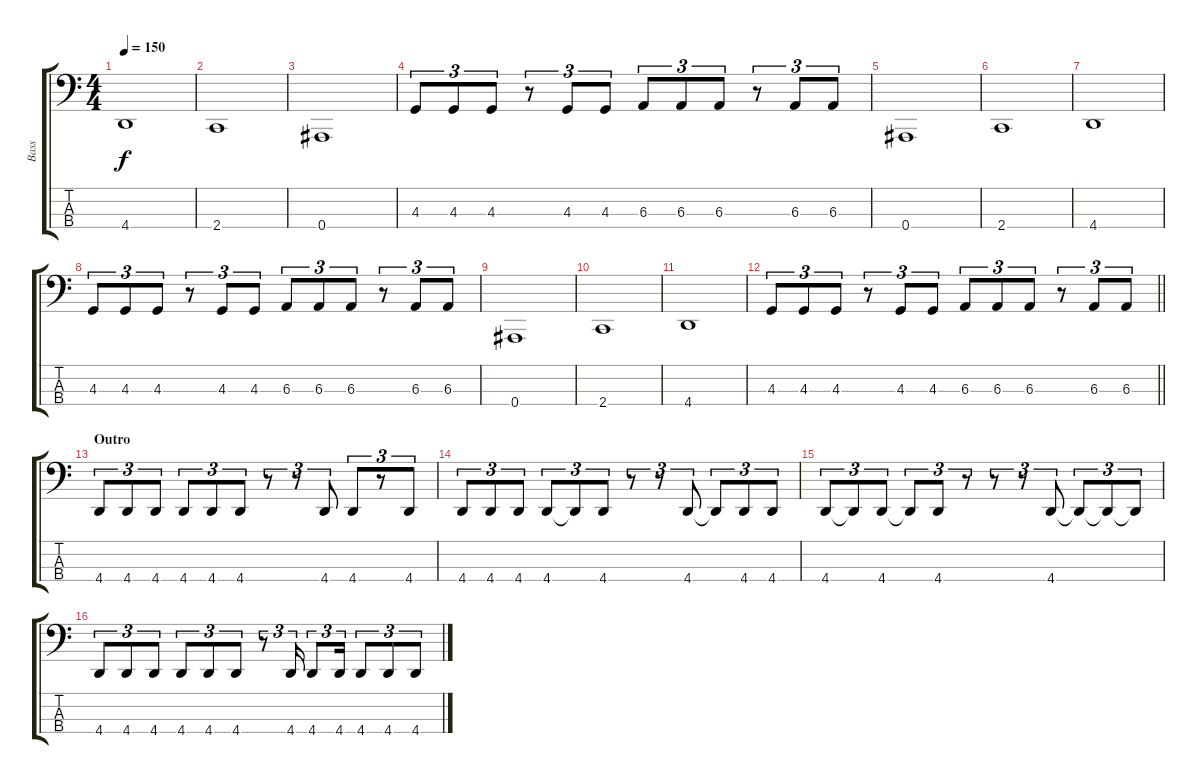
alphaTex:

\track ("Bass" "Bass") {instrument electricbassfinger}
\staff {score tabs}
\tuning (Db2 Ab1 Eb1 Bb0) {hide}
\ts (4 4)
\tempo 150
\clef f4
\ks c
4.4.1{dy f} |
2.4.1 |
0.4.1 |
4.3.8{tu (3 2)} 4.3.8{tu (3 2)} 4.3.8{tu (3 2)} r.8{tu (3 2)} 4.3.8{tu (3 2)} 4.3.8{tu (3 2)} 6.3.8{tu (3 2)} 6.3.8{tu (3 2)} 6.3.8{tu (3 2)} r.8{tu (3 2)} 6.3.8{tu (3 2)} 6.3.8{tu (3 2)} |
0.4.1 |
2.4.1 |
4.4.1 |
4.3.8{tu (3 2)} 4.3.8{tu (3 2)} 4.3.8{tu (3 2)} r.8{tu (3 2)} 4.3.8{tu (3 2)} 4.3.8{tu (3 2)} 6.3.8{tu (3 2)} 6.3.8{tu (3 2)} 6.3.8{tu (3 2)} r.8{tu (3 2)} 6.3.8{tu (3 2)} 6.3.8{tu (3 2)} |
0.4.1 |
2.4.1 |
4.4.1 |
\barLineRight lightlight
4.3.8{tu (3 2)} 4.3.8{tu (3 2)} 4.3.8{tu (3 2)} r.8{tu (3 2)} 4.3.8{tu (3 2)} 4.3.8{tu (3 2)} 6.3.8{tu (3 2)} 6.3.8{tu (3 2)} 6.3.8{tu (3 2)} r.8{tu (3 2)} 6.3.8{tu (3 2)} 6.3.8{tu (3 2)} |
\section ("" "Outro")
4.4.8{tu (3 2)} 4.4.8{tu (3 2)} 4.4.8{tu (3 2)} 4.4.8{tu (3 2)} 4.4.8{tu (3 2)} 4.4.8{tu (3 2)} r.8{tu (3 2)} r.8{tu (3 2)} 4.4.8{tu (3 2)} 4.4.8{tu (3 2)} r.8{tu (3 2)} 4.4.8{tu (3 2)} |
4.4.8{tu (3 2)} 4.4.8{tu (3 2)} 4.4.8{tu (3 2)} 4.4.8{tu (3 2)} 4.4{t}.8{tu (3 2)} 4.4.8{tu (3 2)} r.8{tu (3 2)} r.8{tu (3 2)} 4.4.8{tu (3 2)} 4.4{t}.8{tu (3 2)} 4.4.8{tu (3 2)} 4.4.8{tu (3 2)} |
4.4.8{tu (3 2)} 4.4{t}.8{tu (3 2)} 4.4.8{tu (3 2)} 4.4{t}.8{tu (3 2)} 4.4.8{tu (3 2)} r.8{tu (3 2)} r.8{tu (3 2)} r.8{tu (3 2)} 4.4.8{tu (3 2)} 4.4{t}.8{tu (3 2)} 4.4{t}.8{tu (3 2)} 4.4{t}.8{tu (3 2)} |
4.4.8{tu (3 2)} 4.4.8{tu (3 2)} 4.4.8{tu (3 2)} 4.4.8{tu (3 2)} 4.4.8{tu (3 2)} 4.4.8{tu (3 2)} r.8{tu (3 2)} 4.4.16{tu (3 2)} 4.4.8{tu (3 2)} 4.4.16{tu (3 2)} 4.4.8{tu (3 2)} 4.4.8{tu (3 2)} 4.4.8{tu (3 2)}
